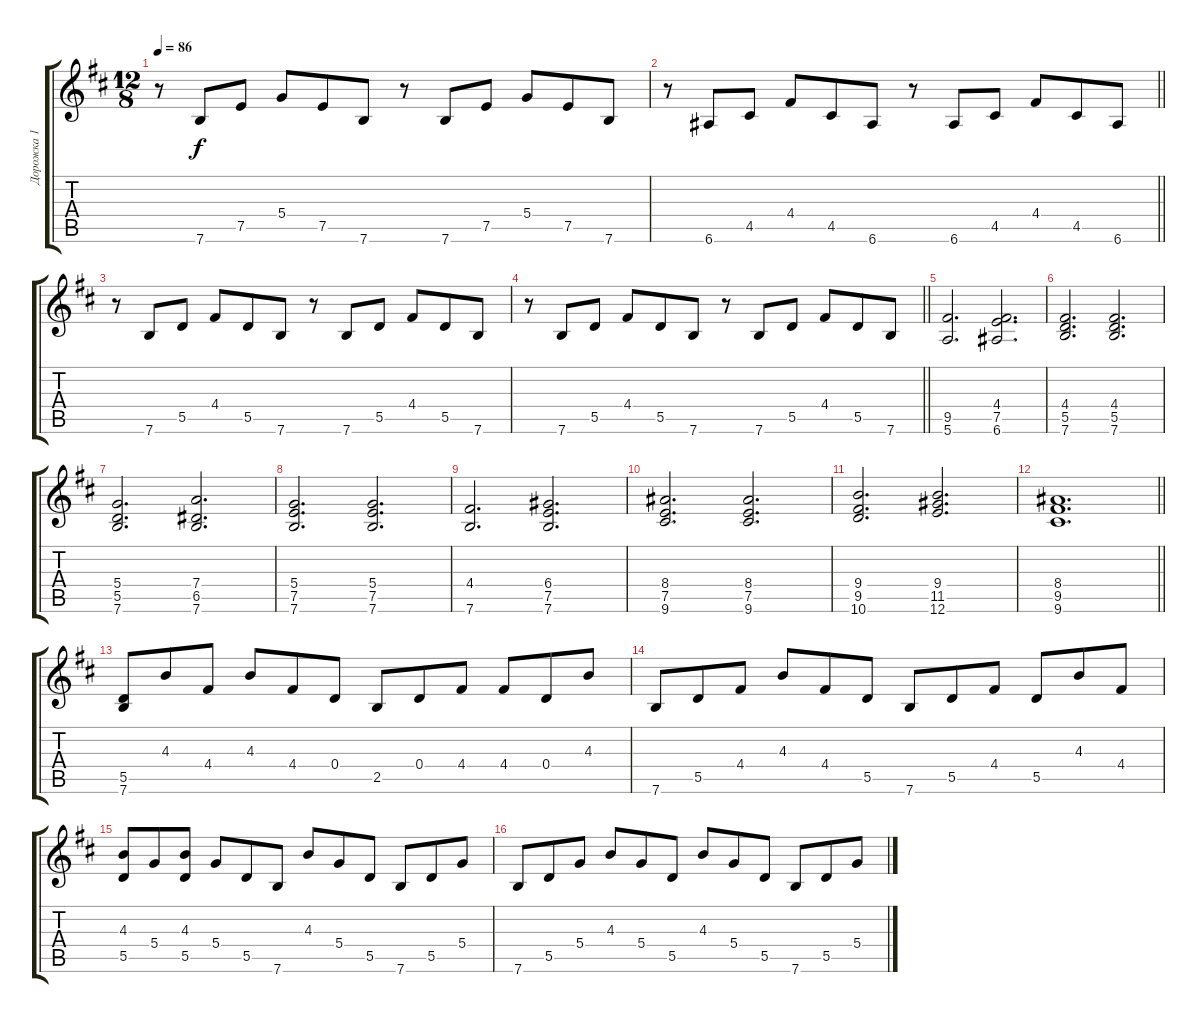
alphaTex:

\track ("Дорожка 1" "Дорожка 1") {instrument acousticguitarsteel}
\staff {score tabs}
\tuning (E4 B3 G3 D3 A2 E2) {hide}
\ts (12 8)
\tempo 86
\clef g2
\ks d
r.8{dy f} 7.6.8 7.5.8 5.4.8 7.5.8 7.6.8 r.8 7.6.8 7.5.8 5.4.8 7.5.8 7.6.8 |
\barLineRight lightlight
r.8 6.6.8 4.5.8 4.4.8 4.5.8 6.6.8 r.8 6.6.8 4.5.8 4.4.8 4.5.8 6.6.8 |
r.8 7.6.8 5.5.8 4.4.8 5.5.8 7.6.8 r.8 7.6.8 5.5.8 4.4.8 5.5.8 7.6.8 |
\barLineRight lightlight
r.8 7.6.8 5.5.8 4.4.8 5.5.8 7.6.8 r.8 7.6.8 5.5.8 4.4.8 5.5.8 7.6.8 |
(9.5 5.6).2{d} (4.4 7.5 6.6).2{d} |
(4.4 5.5 7.6).2{d} (4.4 5.5 7.6).2{d} |
(5.4 5.5 7.6).2{d} (7.4 6.5 7.6).2{d} |
(5.4 7.5 7.6).2{d} (5.4 7.5 7.6).2{d} |
(4.4 7.6).2{d} (6.4 7.5 7.6).2{d} |
(8.4 7.5 9.6).2{d} (8.4 7.5 9.6).2{d} |
(9.4 9.5 10.6).2{d} (9.4 11.5 12.6).2{d} |
\barLineRight lightlight
(8.4 9.5 9.6).1{d} |
(5.5 7.6).8 4.3.8 4.4.8 4.3.8 4.4.8 0.4.8 2.5.8 0.4.8 4.4.8 4.4.8 0.4.8 4.3.8 |
7.6.8 5.5.8 4.4.8 4.3.8 4.4.8 5.5.8 7.6.8 5.5.8 4.4.8 5.5.8 4.3.8 4.4.8 |
(4.3 5.5).8 5.4.8 (4.3 5.5).8 5.4.8 5.5.8 7.6.8 4.3.8 5.4.8 5.5.8 7.6.8 5.5.8 5.4.8 |
7.6.8 5.5.8 5.4.8 4.3.8 5.4.8 5.5.8 4.3.8 5.4.8 5.5.8 7.6.8 5.5.8 5.4.8
